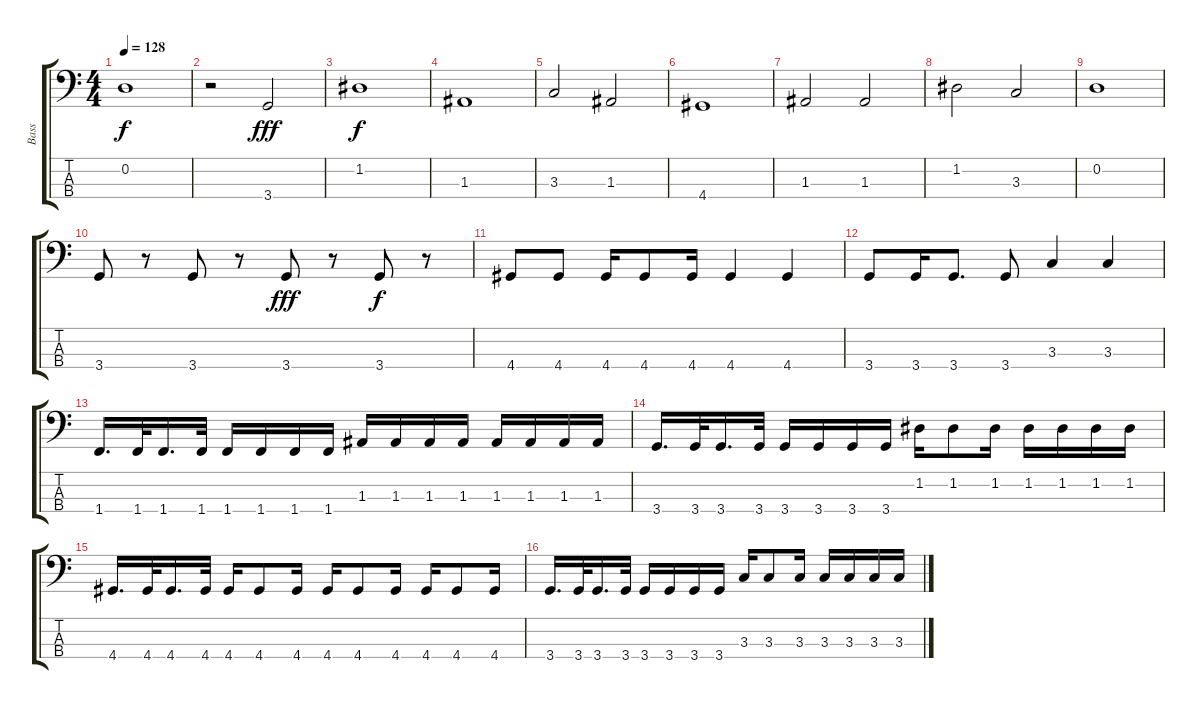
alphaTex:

\track ("Bass" "Bass") {instrument electricbassfinger}
\staff {score tabs}
\tuning (G2 D2 A1 E1) {hide}
\ts (4 4)
\tempo 128
\clef f4
\ks c
0.2.1{dy f} |
r.2 3.4.2{dy fff} |
1.2.1{dy f} |
1.3.1 |
3.3.2 1.3.2 |
4.4.1 |
1.3.2 1.3.2 |
1.2.2 3.3.2 |
0.2.1 |
3.4.8 r.8 3.4.8 r.8 3.4.8{dy fff} r.8 3.4.8{dy f} r.8 |
4.4.8 4.4.8 4.4.16 4.4.8 4.4.16 4.4.4 4.4.4 |
3.4.8 3.4.16 3.4.8{d} 3.4.8 3.3.4 3.3.4 |
1.4.16{d} 1.4.32 1.4.16{d} 1.4.32 1.4.16 1.4.16 1.4.16 1.4.16 1.3.16 1.3.16 1.3.16 1.3.16 1.3.16 1.3.16 1.3.16 1.3.16 |
3.4.16{d} 3.4.32 3.4.16{d} 3.4.32 3.4.16 3.4.16 3.4.16 3.4.16 1.2.16 1.2.8 1.2.16 1.2.16 1.2.16 1.2.16 1.2.16 |
4.4.16{d} 4.4.32 4.4.16{d} 4.4.32 4.4.16 4.4.8 4.4.16 4.4.16 4.4.8 4.4.16 4.4.16 4.4.8 4.4.16 |
3.4.16{d} 3.4.32 3.4.16{d} 3.4.32 3.4.16 3.4.16 3.4.16 3.4.16 3.3.16 3.3.8 3.3.16 3.3.16 3.3.16 3.3.16 3.3.16
